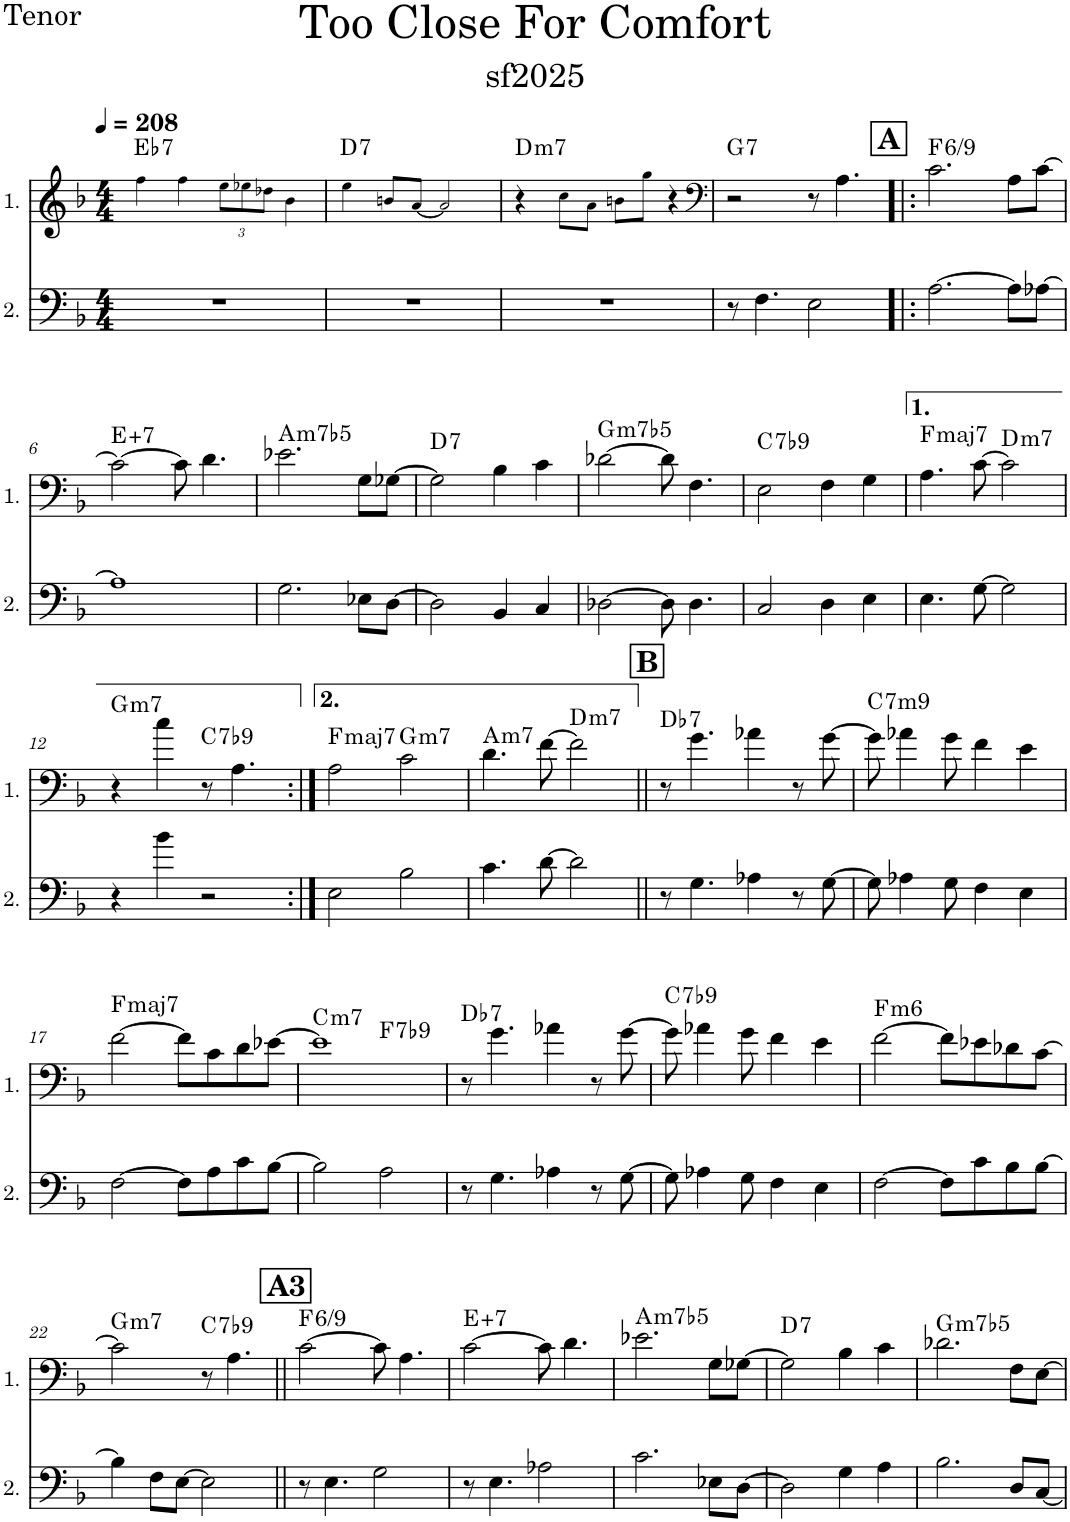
**kern	**kern	**harte
*part2	*part1	*part1
*staff2	*staff1	*
*I"2.	*I"1.	*
*clefF4	*clefG2	*
*k[b-]	*k[b-]	*
*M4/4	*M4/4	*
*MM208	*MM208	*
=1	=1	=1
!	!	!LO:H:kt=7
1r	4ff!\	Eb:7
.	4ff!\	.
*	*Xbrackettup	*
.	12ee!\L	.
.	12ee-X!\	.
.	12dd-X!\J	.
.	4b-!\	.
=2	=2	=2
!	!	!LO:H:kt=7
1r	4ee!\	D:7
.	8bn!/L	.
.	[8a!/J	.
.	2a!/]	.
=3	=3	=3
!	!	!LO:H:kt=m7
1r	4r	D:min7
.	8cc!\L	.
.	8a!\J	.
.	8bn!\L	.
.	8gg!\J	.
.	4r	.
=4	=4	=4
*	*clefF4	*
!	!	!LO:H:kt=7
8r	2r	G:7
4.F\	.	.
2E\	8r	.
.	4.A\	.
!!LO:REH:place=s1:a:B:cj:fs=14:t=A
=5!|:	=5!|:	=5!|:
!	!	!LO:H:kt=/6
[2.A\	2.c\	F:maj6(9)
8A\L]	8A\L	.
[8A-X\J	[8c\J	.
!!LO:LB:g=z
=6	=6	=6
!	!	!LO:H:kt=7
1A-]	2c\_	E:aug(b7)
.	8c\]	.
.	4.d\	.
=7	=7	=7
!	!	!LO:H:kt=m7b5
2.G\	2.e-X\	A:hdim7
8E-X\L	8G\L	.
[8D\J	[8G-X\J	.
=8	=8	=8
!	!	!LO:H:kt=7
2D\]	2G-\]	D:7
4BB-/	4B-\	.
4C/	4c\	.
=9	=9	=9
!	!	!LO:H:kt=m7b5
[2D-X\	[2d-X\	G:hdim7
8D-\]	8d-\]	.
4.D-\	4.F\	.
=10	=10	=10
!	!	!LO:H:kt=7
2C/	2E\	C:7(b9)
4D\	4F\	.
4E\	4G\	.
=11	=11	=11
!	!	!LO:H:kt=maj7
4.E\	4.A\	F:maj7
[8G\	[8c\	.
!	!	!LO:H:kt=m7
2G\]	2c\]	D:min7
!!LO:LB:g=z
=12	=12	=12
!	!	!LO:H:kt=m7
4r	4r	G:min7
4b-\	4cc\	.
!	!	!LO:H:kt=7
2r	8r	C:7(b9)
.	4.A\	.
=13:|!	=13:|!	=13:|!
!	!	!LO:H:kt=maj7
2E\	2A\	F:maj7
!	!	!LO:H:kt=m7
2B-\	2c\	G:min7
=14	=14	=14
!	!	!LO:H:kt=m7
4.c\	4.d\	A:min7
[8d\	[8f\	.
!	!	!LO:H:kt=m7
2d\]	2f\]	D:min7
!!LO:REH:place=s1:a:B:cj:fs=14:t=B
=15||	=15||	=15||
!	!	!LO:H:kt=7
8r	8r	Db:7
4.G\	4.g\	.
4A-X\	4a-X\	.
8r	8r	.
[8G\	[8g\	.
=16	=16	=16
!	!	!LO:H:kt=7
8G\]	8g\]	C:7
4A-X\	4a-X\	.
8G\	8g\	.
4F\	4f\	.
4E\	4e\	.
!!LO:LB:g=z
=17	=17	=17
!	!	!LO:H:kt=maj7
[2F\	[2f\	F:maj7
8F\L]	8f\L]	.
8A\	8c\	.
8c\	8d\	.
[8B-\J	[8e-X\J	.
=18	=18	=18
!	!	!LO:H:kt=m7
*	*^	*
2B-\]	1e-]	2ryy	C:min7
!	!	!	!LO:H:kt=7
2A\	.	2ryy	F:7(b9)
=19	=19	=19	=19
!	!	!	!LO:H:kt=7
*	*v	*v	*
8r	8r	Db:7
4.G\	4.g\	.
4A-X\	4a-X\	.
8r	8r	.
[8G\	[8g\	.
=20	=20	=20
!	!	!LO:H:kt=7
8G\]	8g\]	C:7(b9)
4A-X\	4a-X\	.
8G\	8g\	.
4F\	4f\	.
4E\	4e\	.
=21	=21	=21
!	!	!LO:H:kt=m6
[2F\	[2f\	F:min6
8F\L]	8f\L]	.
8c\	8e-X\	.
8B-\	8d-X\	.
[8B-\J	[8c\J	.
!!LO:LB:g=z
=22	=22	=22
!	!	!LO:H:kt=m7
4B-\]	2c\]	G:min7
8F\L	.	.
[8E\J	.	.
!	!	!LO:H:kt=7
2E\]	8r	C:7(b9)
.	4.A\	.
!!LO:REH:place=s1:a:B:cj:fs=14:t=A3
=23||	=23||	=23||
!	!	!LO:H:kt=/6
8r	[2c\	F:maj6(9)
4.E\	.	.
2G\	8c\]	.
.	4.A\	.
=24	=24	=24
!	!	!LO:H:kt=7
8r	[2c\	E:aug(b7)
4.E\	.	.
2A-X\	8c\]	.
.	4.d\	.
=25	=25	=25
!	!	!LO:H:kt=m7b5
2.c\	2.e-X\	A:hdim7
8E-X\L	8G\L	.
[8D\J	[8G-X\J	.
=26	=26	=26
!	!	!LO:H:kt=7
2D\]	2G-\]	D:7
4G\	4B-\	.
4A\	4c\	.
=27	=27	=27
!	!	!LO:H:kt=m7b5
2.B-\	2.d-X\	G:hdim7
8D/L	8F\L	.
[8C/J	[8E\J	.
=	=	=
*-	*-	*-
